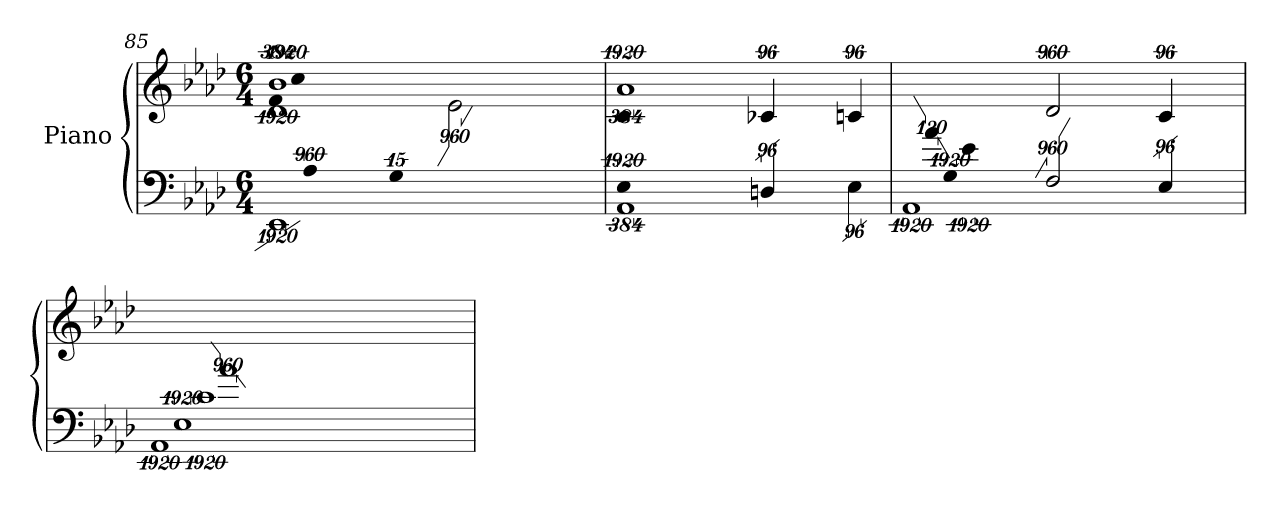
**kern	**kern
*part2	*part1
*staff2	*staff1
*I"Piano	*I"Piano
*clefF4	*clefG2
*k[b-e-a-d-]	*k[b-e-a-d-]
*A-:	*A-:
*M6/4	*M6/4
=85	=85
*^	*
!	!	!LO:N:vis=1
*	*	*^
*	*	*	*^
*	*	*	*	*^
32ryy	1920%2807EE-	1920%1823f	1920%2279b-	384%547d-	1ryy
!LO:N:vis=1	!	!	!	!	!
960%689A-	.	.	.	.	.
960ryy	.	.	.	.	.
!LO:N:vis=1	!	!	!	!	!
1920%1367G	.	.	.	.	.
.	.	1920%577ryy	.	.	.
.	.	.	.	.	1920%911e-
.	.	.	5.ryy	.	.
.	.	384%91cc	.	.	.
.	.	.	.	16ryy	.
40ryy	40ryy	.	.	.	.
.	.	.	.	.	80ryy
=86	=86	=86	=86	=86	=86
!LO:N:vis=1	!	!LO:N:vis=1	!	!	!
*	*	*	*v	*v	*v
1920%1823E-	384%547AA-	1920%1823c	384%547a-
1920%97ryy	.	1920%97ryy	.
384%91D	.	384%91c-	.
384%5ryy	.	384%5ryy	.
384%91E-	.	384%91c	.
.	16ryy	.	16ryy
*	*	*v	*v
=87	=87	=87
*^	*^	*
*	*	*^	*	*
2.ryy	1920%2879AA-	640%17ryy	32..ryy	960%79ryy	2.ryy
!	!	!LO:N:vis=1	!	!	!
.	.	1920%1387G	.	.	.
!	!	!	!LO:N:vis=1	!	!
.	.	.	1920%1333e-	.	.
.	.	.	.	12%17a-	.
.	.	1920%1441ryy	1920%1441ryy	.	.
1920%959F	.	.	.	.	1920%959d-
1920ryy	.	.	.	.	1920ryy
384%91E-	.	.	.	.	384%91c
80ryy	.	.	.	.	80ryy
.	.	.	.	1920ryy	.
*	*	*	*v	*v	*
=	=	=	=	=
480%59ryy	1920%2879AA-	1920%77ryy	384%31ryy	1.ryy
.	.	1920%2801E-	.	.
.	.	.	1920%2723c	.
960%1321a-	.	.	.	.
1920ryy	.	1920ryy	1920ryy	.
1920ryy	1920ryy	1920ryy	1920ryy	.
*v	*v	*v	*v	*
=	=
*-	*-
